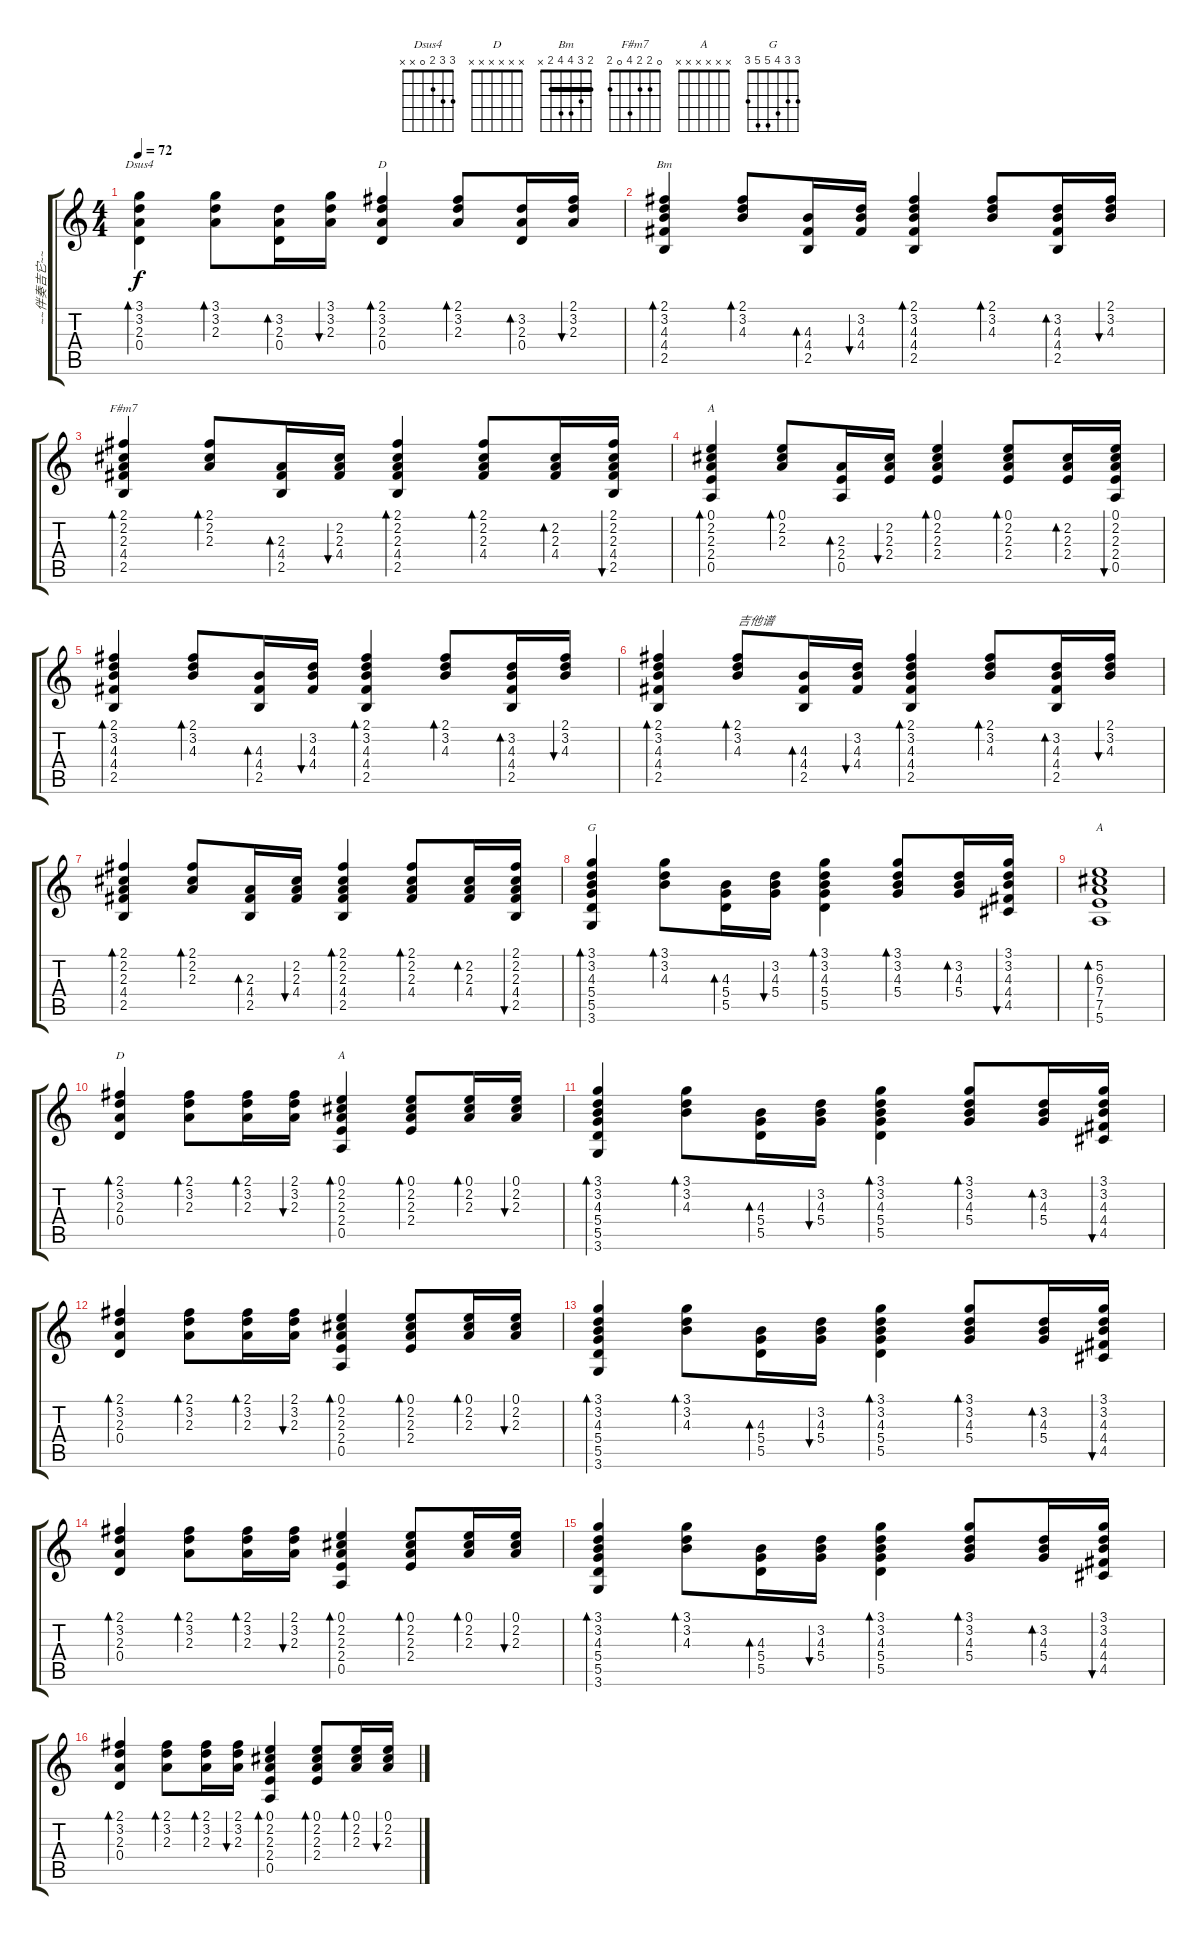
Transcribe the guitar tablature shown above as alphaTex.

\track ("~~伴奏吉它~~" "~~伴奏吉它~~") {instrument acousticguitarsteel}
\staff {score tabs}
\tuning (E4 B3 G3 D3 A2 E2) {hide}
\chord ("Dsus4" 3 3 2 0 x x)
\chord ("D" 2 3 2 0 x x)
\chord ("Bm" 2 3 4 4 2 x) {barre 2}
\chord ("F#m7" 0 2 2 4 0 2)
\chord ("A" 0 2 2 2 0 x)
\chord ("G" 3 3 4 5 5 3)
\chord ("A" 5 5 6 7 7 5) {firstfret 5 barre 5}
\chord ("D" x x x x x x)
\chord ("A" x x x x x x)
\ts (4 4)
\tempo 72
\clef g2
\ks c
(3.1 3.2 2.3 0.4).4{bd 30 ch "Dsus4" dy f} (3.1 3.2 2.3).8{bd 30} (3.2 2.3 0.4).16{bd 30} (3.1 3.2 2.3).16{bu 30} (2.1 3.2 2.3 0.4).4{bd 30 ch "D"} (2.1 3.2 2.3).8{bd 30} (3.2 2.3 0.4).16{bd 30} (2.1 3.2 2.3).16{bu 30} |
(2.1 3.2 4.3 4.4 2.5).4{bd 30 ch "Bm"} (2.1 3.2 4.3).8{bd 30} (4.3 4.4 2.5).16{bd 30} (3.2 4.3 4.4).16{bu 30} (2.1 3.2 4.3 4.4 2.5).4{bd 30} (2.1 3.2 4.3).8{bd 30} (3.2 4.3 4.4 2.5).16{bd 30} (2.1 3.2 4.3).16{bu 30} |
(2.1 2.2 2.3 4.4 2.5).4{bd 30 ch "F#m7"} (2.1 2.2 2.3).8{bd 30} (2.3 4.4 2.5).16{bd 30} (2.2 2.3 4.4).16{bu 30} (2.1 2.2 2.3 4.4 2.5).4{bd 30} (2.1 2.2 2.3 4.4).8{bd 30} (2.2 2.3 4.4).16{bd 30} (2.1 2.2 2.3 4.4 2.5).16{bu 30} |
(0.1 2.2 2.3 2.4 0.5).4{bd 30 ch "A"} (0.1 2.2 2.3).8{bd 30} (2.3 2.4 0.5).16{bd 30} (2.2 2.3 2.4).16{bu 30} (0.1 2.2 2.3 2.4).4{bd 30} (0.1 2.2 2.3 2.4).8{bd 30} (2.2 2.3 2.4).16{bd 30} (0.1 2.2 2.3 2.4 0.5).16{bu 30} |
(2.1 3.2 4.3 4.4 2.5).4{bd 30} (2.1 3.2 4.3).8{bd 30} (4.3 4.4 2.5).16{bd 30} (3.2 4.3 4.4).16{bu 30} (2.1 3.2 4.3 4.4 2.5).4{bd 30} (2.1 3.2 4.3).8{bd 30} (3.2 4.3 4.4 2.5).16{bd 30} (2.1 3.2 4.3).16{bu 30} |
(2.1 3.2 4.3 4.4 2.5).4{bd 30} (2.1 3.2 4.3).8{bd 30 txt "吉他谱"} (4.3 4.4 2.5).16{bd 30} (3.2 4.3 4.4).16{bu 30} (2.1 3.2 4.3 4.4 2.5).4{bd 30} (2.1 3.2 4.3).8{bd 30} (3.2 4.3 4.4 2.5).16{bd 30} (2.1 3.2 4.3).16{bu 30} |
(2.1 2.2 2.3 4.4 2.5).4{bd 30} (2.1 2.2 2.3).8{bd 30} (2.3 4.4 2.5).16{bd 30} (2.2 2.3 4.4).16{bu 30} (2.1 2.2 2.3 4.4 2.5).4{bd 30} (2.1 2.2 2.3 4.4).8{bd 30} (2.2 2.3 4.4).16{bd 30} (2.1 2.2 2.3 4.4 2.5).16{bu 30} |
(3.1 3.2 4.3 5.4 5.5 3.6).4{bd 30 ch "G"} (3.1 3.2 4.3).8{bd 30} (4.3 5.4 5.5).16{bd 30} (3.2 4.3 5.4).16{bu 30} (3.1 3.2 4.3 5.4 5.5).4{bd 30} (3.1 3.2 4.3 5.4).8{bd 30} (3.2 4.3 5.4).16{bd 30} (3.1 3.2 4.3 4.4 4.5).16{bu 30} |
(5.2 6.3 7.4 7.5 5.6).1{bd 240 ch "A"} |
(2.1 3.2 2.3 0.4).4{bd 30 ch "D"} (2.1 3.2 2.3).8{bd 30} (2.1 3.2 2.3).16{bd 30} (2.1 3.2 2.3).16{bu 30} (0.1 2.2 2.3 2.4 0.5).4{bd 30 ch "A"} (0.1 2.2 2.3 2.4).8{bd 30} (0.1 2.2 2.3).16{bd 30} (0.1 2.2 2.3).16{bu 30} |
(3.1 3.2 4.3 5.4 5.5 3.6).4{bd 30} (3.1 3.2 4.3).8{bd 30} (4.3 5.4 5.5).16{bd 30} (3.2 4.3 5.4).16{bu 30} (3.1 3.2 4.3 5.4 5.5).4{bd 30} (3.1 3.2 4.3 5.4).8{bd 30} (3.2 4.3 5.4).16{bd 30} (3.1 3.2 4.3 4.4 4.5).16{bu 30} |
(2.1 3.2 2.3 0.4).4{bd 30} (2.1 3.2 2.3).8{bd 30} (2.1 3.2 2.3).16{bd 30} (2.1 3.2 2.3).16{bu 30} (0.1 2.2 2.3 2.4 0.5).4{bd 30} (0.1 2.2 2.3 2.4).8{bd 30} (0.1 2.2 2.3).16{bd 30} (0.1 2.2 2.3).16{bu 30} |
(3.1 3.2 4.3 5.4 5.5 3.6).4{bd 30} (3.1 3.2 4.3).8{bd 30} (4.3 5.4 5.5).16{bd 30} (3.2 4.3 5.4).16{bu 30} (3.1 3.2 4.3 5.4 5.5).4{bd 30} (3.1 3.2 4.3 5.4).8{bd 30} (3.2 4.3 5.4).16{bd 30} (3.1 3.2 4.3 4.4 4.5).16{bu 30} |
(2.1 3.2 2.3 0.4).4{bd 30} (2.1 3.2 2.3).8{bd 30} (2.1 3.2 2.3).16{bd 30} (2.1 3.2 2.3).16{bu 30} (0.1 2.2 2.3 2.4 0.5).4{bd 30} (0.1 2.2 2.3 2.4).8{bd 30} (0.1 2.2 2.3).16{bd 30} (0.1 2.2 2.3).16{bu 30} |
(3.1 3.2 4.3 5.4 5.5 3.6).4{bd 30} (3.1 3.2 4.3).8{bd 30} (4.3 5.4 5.5).16{bd 30} (3.2 4.3 5.4).16{bu 30} (3.1 3.2 4.3 5.4 5.5).4{bd 30} (3.1 3.2 4.3 5.4).8{bd 30} (3.2 4.3 5.4).16{bd 30} (3.1 3.2 4.3 4.4 4.5).16{bu 30} |
(2.1 3.2 2.3 0.4).4{bd 30} (2.1 3.2 2.3).8{bd 30} (2.1 3.2 2.3).16{bd 30} (2.1 3.2 2.3).16{bu 30} (0.1 2.2 2.3 2.4 0.5).4{bd 30} (0.1 2.2 2.3 2.4).8{bd 30} (0.1 2.2 2.3).16{bd 30} (0.1 2.2 2.3).16{bu 30}
